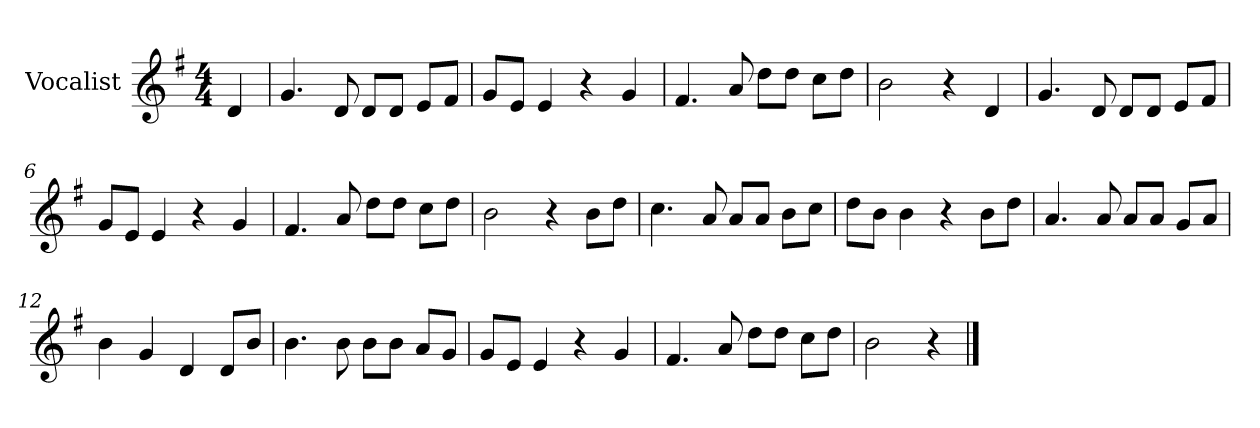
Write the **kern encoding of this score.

**kern
*part1
*staff1
*I"Vocalist
*k[f#]
*G:
*M4/4
=
4d
=1
4.g
8d
8dL
8dJ
8eL
8f#J
=2
8gL
8eJ
4e
4r
4g
=3
4.f#
8a
8ddL
8ddJ
8ccL
8ddJ
=4
2b
4r
4d
=5
4.g
8d
8dL
8dJ
8eL
8f#J
=6
8gL
8eJ
4e
4r
4g
=7
4.f#
8a
8ddL
8ddJ
8ccL
8ddJ
=8
2b
4r
8bL
8ddJ
=9
4.cc
8a
8aL
8aJ
8bL
8ccJ
=10
8ddL
8bJ
4b
4r
8bL
8ddJ
=11
4.a
8a
8aL
8aJ
8gL
8aJ
=12
4b
4g
4d
8dL
8bJ
=13
4.b
8b
8bL
8bJ
8aL
8gJ
=14
8gL
8eJ
4e
4r
4g
=15
4.f#
8a
8ddL
8ddJ
8ccL
8ddJ
=16
2b
4r
==
*-
